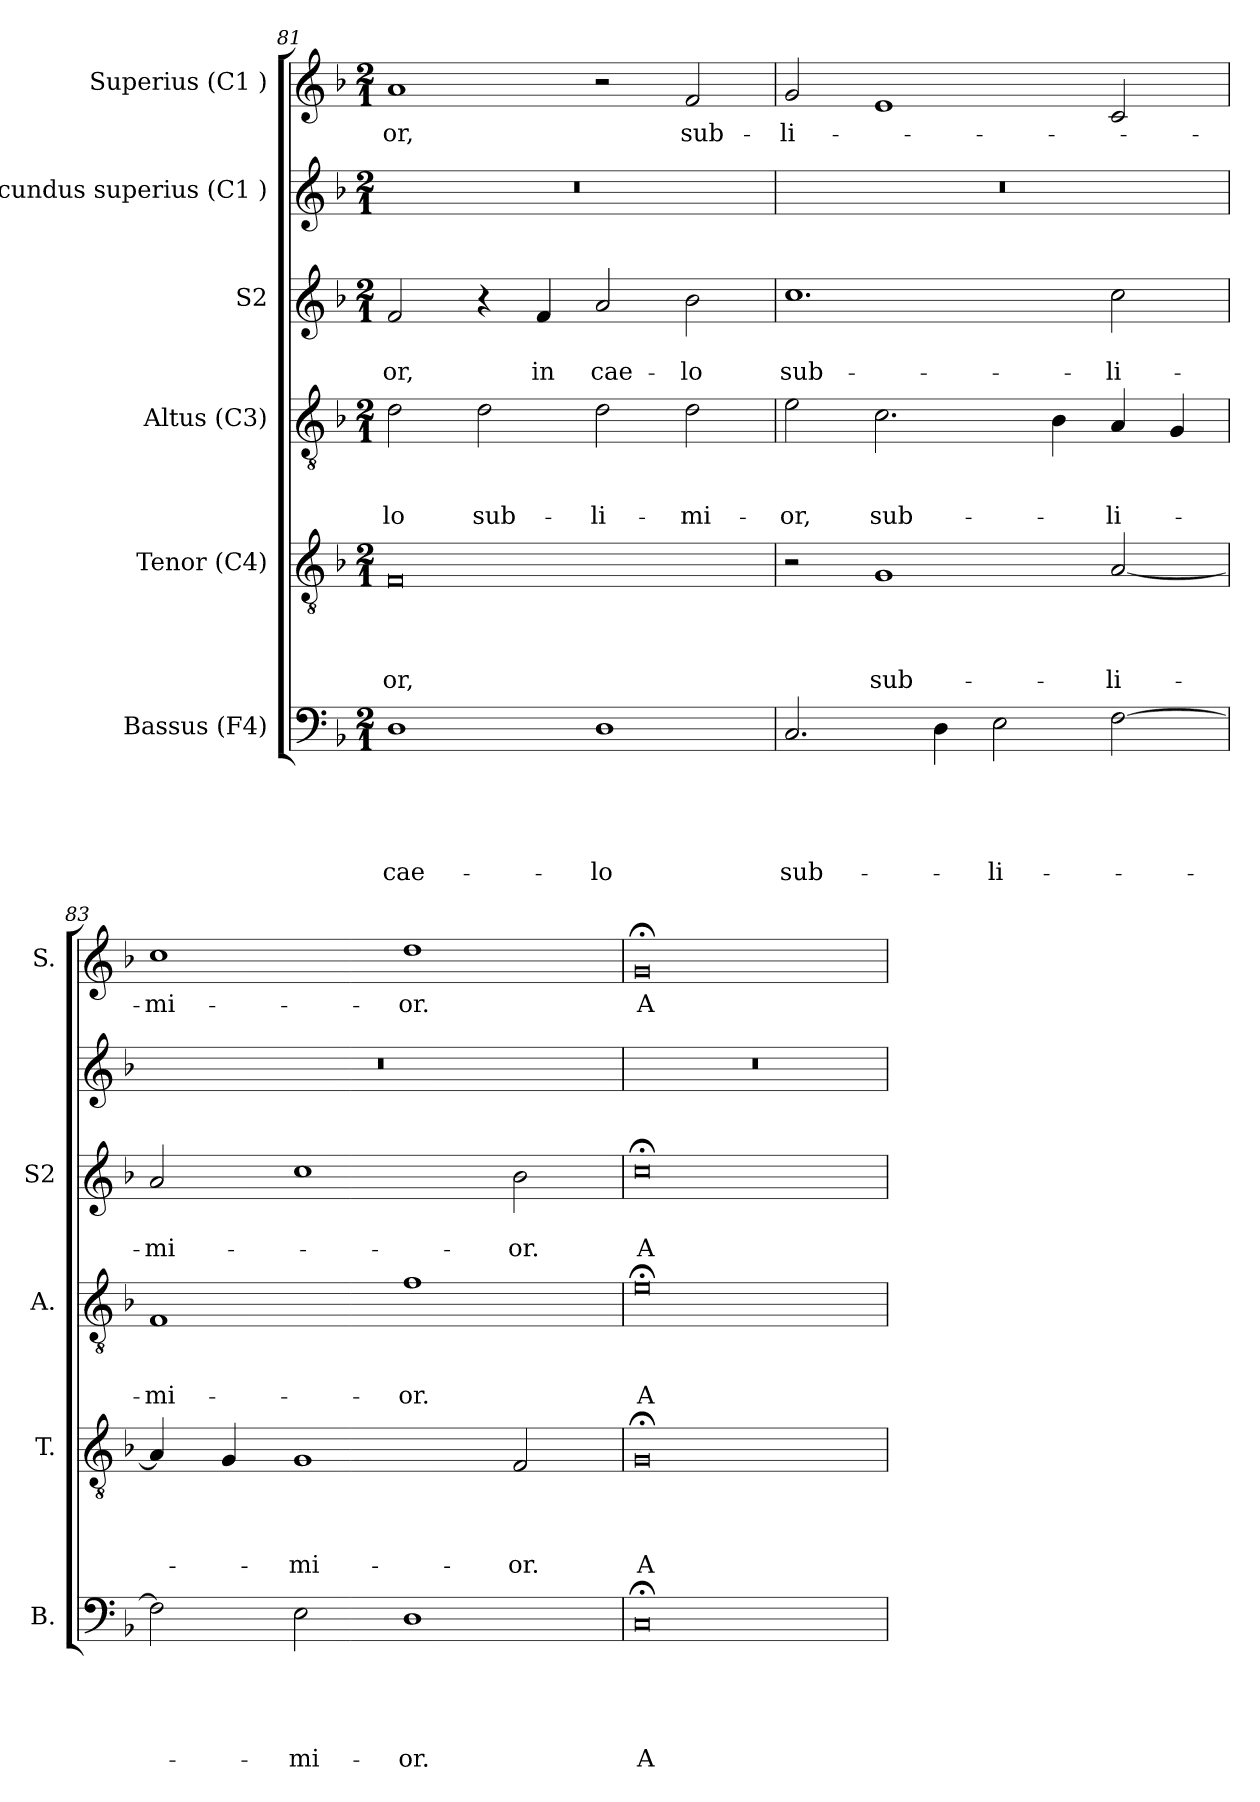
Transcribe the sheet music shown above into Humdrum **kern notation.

**kern	**text	**text	**text	**text	**text	**kern	**text	**text	**text	**text	**kern	**text	**text	**text	**kern	**text	**text	**kern	**kern	**text
*part6	*part6	*part6	*part6	*part6	*part6	*part5	*part5	*part5	*part5	*part5	*part4	*part4	*part4	*part4	*part3	*part3	*part3	*part2	*part1	*part1
*staff6	*staff6	*staff6	*staff6	*staff6	*staff6	*staff5	*staff5	*staff5	*staff5	*staff5	*staff4	*staff4	*staff4	*staff4	*staff3	*staff3	*staff3	*staff2	*staff1	*staff1
*I"Bassus (F4)	*	*	*	*	*	*I"Tenor (C4)	*	*	*	*	*I"Altus (C3)	*	*	*	*I"S2	*	*	*I"Secundus superius (C1 )	*I"Superius (C1 )	*
*I'B.	*	*	*	*	*	*I'T.	*	*	*	*	*I'A.	*	*	*	*I'S2	*	*	*	*I'S.	*
*clefF4	*	*	*	*	*	*clefGv2	*	*	*	*	*clefGv2	*	*	*	*clefG2	*	*	*clefG2	*clefG2	*
*k[b-]	*	*	*	*	*	*k[b-]	*	*	*	*	*k[b-]	*	*	*	*k[b-]	*	*	*k[b-]	*k[b-]	*
*F:	*	*	*	*	*	*F:	*	*	*	*	*F:	*	*	*	*F:	*	*	*F:	*F:	*
*M2/1	*	*	*	*	*	*M2/1	*	*	*	*	*M2/1	*	*	*	*M2/1	*	*	*M2/1	*M2/1	*
=81	=81	=81	=81	=81	=81	=81	=81	=81	=81	=81	=81	=81	=81	=81	=81	=81	=81	=81	=81	=81
!	!	!	!	!	!LO:LY:b	!	!	!	!	!LO:LY:b	!	!	!	!LO:LY:b	!	!	!LO:LY:b	!	!	!LO:LY:b
1D	.	.	.	.	cae-	0F	.	.	.	-or,	2d\	.	.	-lo	2f/	.	-or,	0r	1a	-or,
!	!	!	!	!	!	!	!	!	!	!	!	!	!	!LO:LY:b	!	!	!	!	!	!
.	.	.	.	.	.	.	.	.	.	.	2d\	.	.	sub-	4r	.	.	.	.	.
!	!	!	!	!	!	!	!	!	!	!	!	!	!	!	!	!	!LO:LY:b	!	!	!
.	.	.	.	.	.	.	.	.	.	.	.	.	.	.	4f/	.	in	.	.	.
!	!	!	!	!	!LO:LY:b	!	!	!	!	!	!	!	!	!LO:LY:b	!	!	!LO:LY:b	!	!	!
1D	.	.	.	.	-lo	.	.	.	.	.	2d\	.	.	-li-	2a/	.	cae-	.	2r	.
!	!	!	!	!	!	!	!	!	!	!	!	!	!	!LO:LY:b	!	!	!LO:LY:b	!	!	!LO:LY:b
.	.	.	.	.	.	.	.	.	.	.	2d\	.	.	-mi-	2b-\	.	-lo	.	2f/	sub-
!!LO:LB:g=z
=82	=82	=82	=82	=82	=82	=82	=82	=82	=82	=82	=82	=82	=82	=82	=82	=82	=82	=82	=82	=82
!	!	!	!	!	!LO:LY:b	!	!	!	!	!	!	!	!	!LO:LY:b	!	!	!LO:LY:b	!	!	!LO:LY:b
2.C/	.	.	.	.	sub-	2r	.	.	.	.	2e\	.	.	-or,	1.cc	.	sub-	0r	2g/	-li-
!	!	!	!	!	!	!	!	!	!	!LO:LY:b	!	!	!	!LO:LY:b	!	!	!	!	!	!
.	.	.	.	.	.	1G	.	.	.	sub-	2.c\	.	.	sub-	.	.	.	.	1e	.
4D\	.	.	.	.	.	.	.	.	.	.	.	.	.	.	.	.	.	.	.	.
!	!	!	!	!	!LO:LY:b	!	!	!	!	!	!	!	!	!	!	!	!	!	!	!
2E\	.	.	.	.	-li-	.	.	.	.	.	.	.	.	.	.	.	.	.	.	.
.	.	.	.	.	.	.	.	.	.	.	4B-\	.	.	.	.	.	.	.	.	.
!	!	!	!	!	!	!	!	!	!	!LO:LY:b	!	!	!	!LO:LY:b	!	!	!LO:LY:b	!	!	!
[>2F\	.	.	.	.	.	[<2A/	.	.	.	-li-	4A/	.	.	-li-	2cc\	.	-li-	.	2c/	.
.	.	.	.	.	.	.	.	.	.	.	4G/	.	.	.	.	.	.	.	.	.
=83	=83	=83	=83	=83	=83	=83	=83	=83	=83	=83	=83	=83	=83	=83	=83	=83	=83	=83	=83	=83
!	!	!	!	!	!	!	!	!	!	!	!	!	!	!LO:LY:b	!	!	!LO:LY:b	!	!	!LO:LY:b
2F\]	.	.	.	.	.	4A/]	.	.	.	.	1F	.	.	-mi-	2a/	.	-mi-	0r	1cc	-mi-
.	.	.	.	.	.	4G/	.	.	.	.	.	.	.	.	.	.	.	.	.	.
!	!	!	!	!	!LO:LY:b	!	!	!	!	!LO:LY:b	!	!	!	!	!	!	!	!	!	!
2E\	.	.	.	.	-mi-	1G	.	.	.	-mi-	.	.	.	.	1cc	.	.	.	.	.
!	!	!	!	!	!LO:LY:b	!	!	!	!	!	!	!	!	!LO:LY:b	!	!	!	!	!	!LO:LY:b
1D	.	.	.	.	-or.	.	.	.	.	.	1f	.	.	-or.	.	.	.	.	1dd	-or.
!	!	!	!	!	!	!	!	!	!	!LO:LY:b	!	!	!	!	!	!	!LO:LY:b	!	!	!
.	.	.	.	.	.	2F/	.	.	.	-or.	.	.	.	.	2b-\	.	-or.	.	.	.
=84	=84	=84	=84	=84	=84	=84	=84	=84	=84	=84	=84	=84	=84	=84	=84	=84	=84	=84	=84	=84
!	!	!	!	!	!LO:LY:b:rj	!	!	!	!	!LO:LY:b:rj	!	!	!	!LO:LY:b:rj	!	!	!LO:LY:b:rj	!	!	!LO:LY:b:rj
0C;	.	.	.	.	A-	0G;	.	.	.	A-	0e;<	.	.	A-	0cc;<	.	A-	0r	0g;	A-
=	=	=	=	=	=	=	=	=	=	=	=	=	=	=	=	=	=	=	=	=
*-	*-	*-	*-	*-	*-	*-	*-	*-	*-	*-	*-	*-	*-	*-	*-	*-	*-	*-	*-	*-
